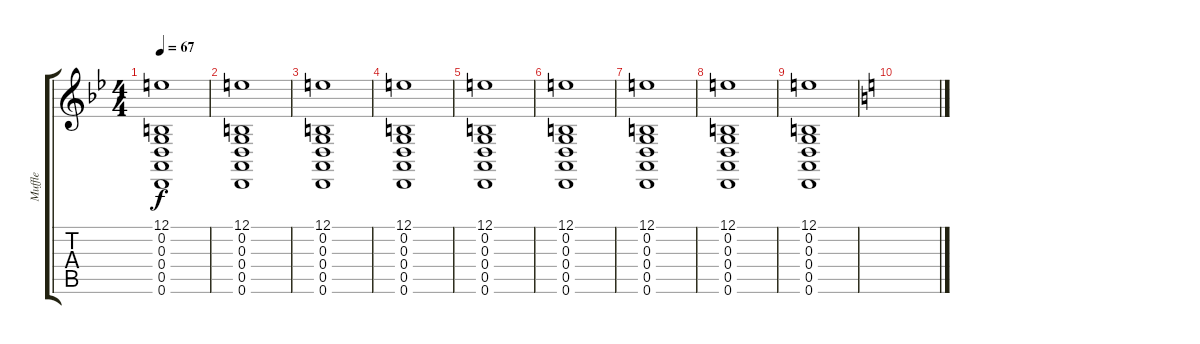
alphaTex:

\track ("Muffle" "Muffle") {instrument seashore}
\staff {score tabs}
\tuning (E4 B3 G3 D3 A2 D2) {hide}
\ts (4 4)
\tempo 67
\clef g2
\ks bb
(12.1 0.2 0.3 0.4 0.5 0.6).1{dy f volume 12} |
(12.1 0.2 0.3 0.4 0.5 0.6).1{volume 13} |
(12.1 0.2 0.3 0.4 0.5 0.6).1{volume 13} |
(12.1 0.2 0.3 0.4 0.5 0.6).1{volume 14} |
(12.1 0.2 0.3 0.4 0.5 0.6).1{volume 14} |
(12.1 0.2 0.3 0.4 0.5 0.6).1{volume 15} |
(12.1 0.2 0.3 0.4 0.5 0.6).1{volume 15} |
(12.1 0.2 0.3 0.4 0.5 0.6).1{volume 16} |
(12.1 0.2 0.3 0.4 0.5 0.6).1{volume 16} |
\ks c
